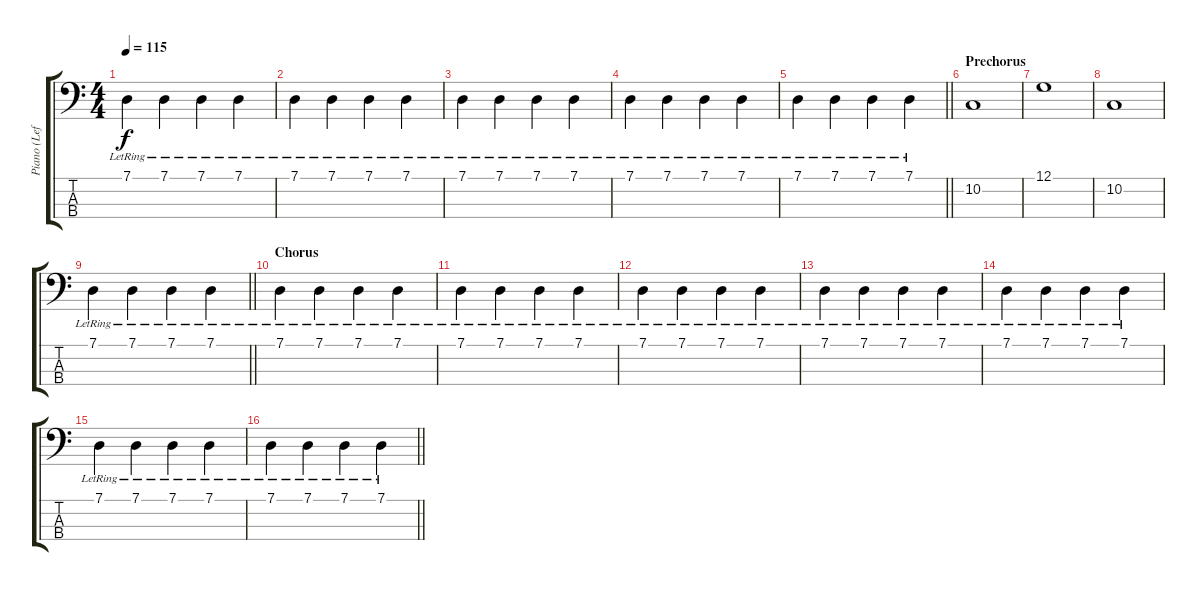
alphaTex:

\track ("Piano (Left Hand)" "Piano (Lef") {instrument brightacousticpiano}
\staff {score tabs}
\tuning (G2 D2 A1 E1) {hide}
\ts (4 4)
\tempo 115
\clef f4
\ks c
7.1{lr}.4{dy f} 7.1{lr}.4 7.1{lr}.4 7.1{lr}.4 |
7.1{lr}.4 7.1{lr}.4 7.1{lr}.4 7.1{lr}.4 |
7.1{lr}.4 7.1{lr}.4 7.1{lr}.4 7.1{lr}.4 |
7.1{lr}.4 7.1{lr}.4 7.1{lr}.4 7.1{lr}.4 |
\barLineRight lightlight
7.1{lr}.4 7.1{lr}.4 7.1{lr}.4 7.1{lr}.4 |
\section ("" "Prechorus")
10.2.1 |
12.1.1 |
10.2.1 |
\barLineRight lightlight
7.1{lr}.4 7.1{lr}.4 7.1{lr}.4 7.1{lr}.4 |
\section ("" "Chorus")
7.1{lr}.4 7.1{lr}.4 7.1{lr}.4 7.1{lr}.4 |
7.1{lr}.4 7.1{lr}.4 7.1{lr}.4 7.1{lr}.4 |
7.1{lr}.4 7.1{lr}.4 7.1{lr}.4 7.1{lr}.4 |
7.1{lr}.4 7.1{lr}.4 7.1{lr}.4 7.1{lr}.4 |
7.1{lr}.4 7.1{lr}.4 7.1{lr}.4 7.1{lr}.4 |
7.1{lr}.4 7.1{lr}.4 7.1{lr}.4 7.1{lr}.4 |
\barLineRight lightlight
7.1{lr}.4 7.1{lr}.4 7.1{lr}.4 7.1{lr}.4
